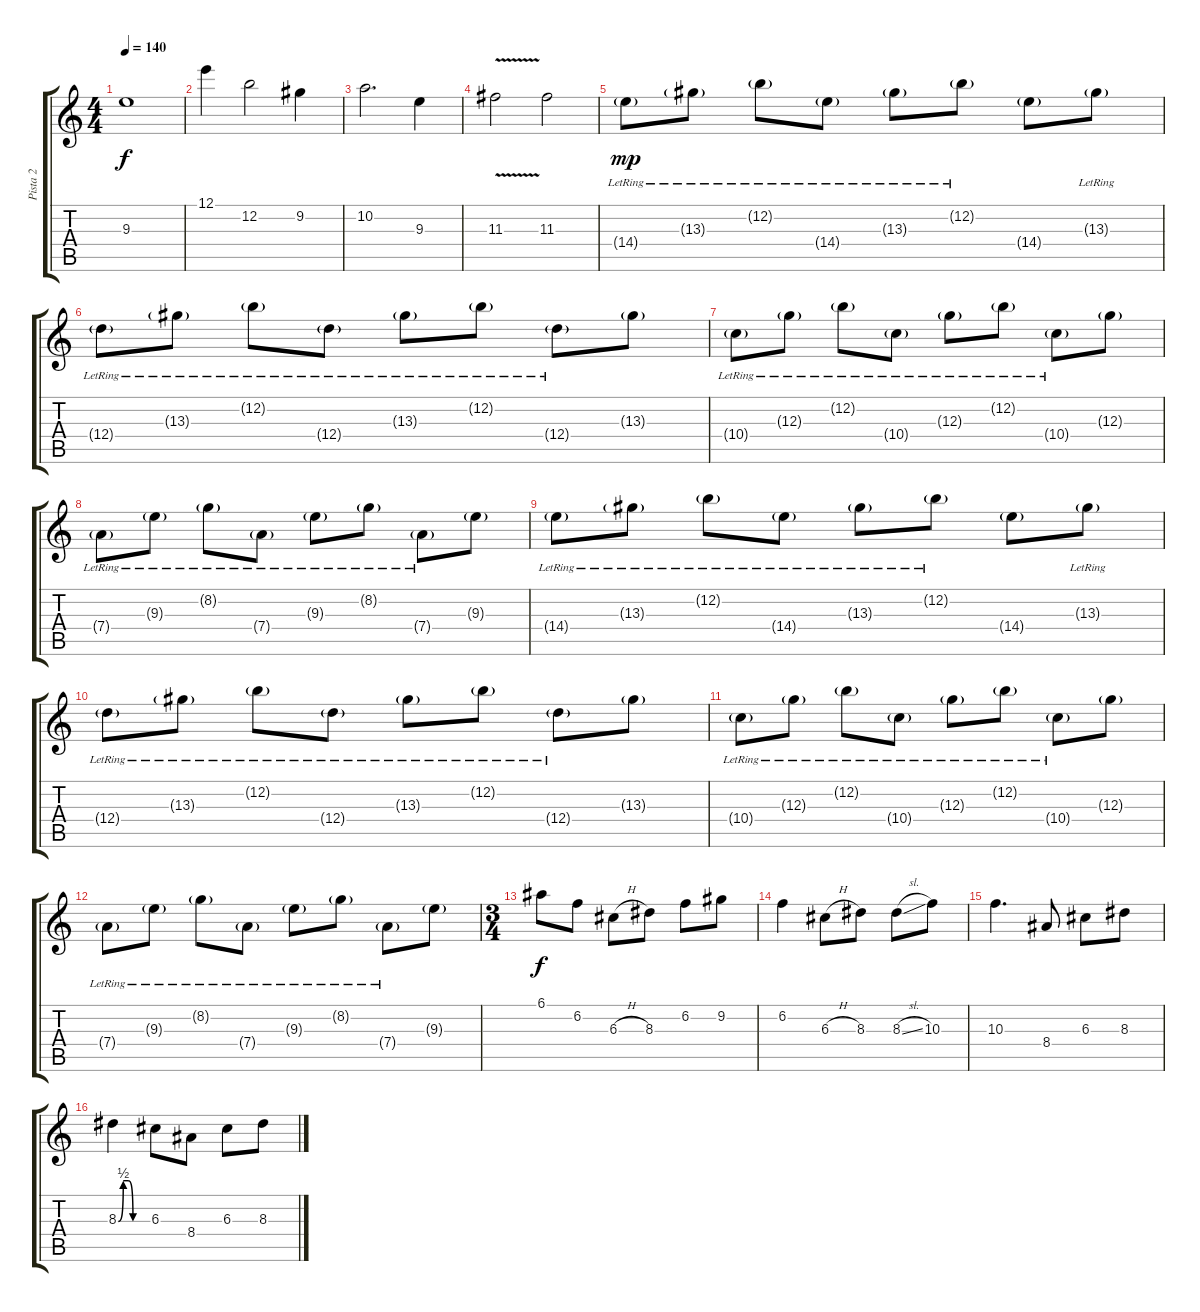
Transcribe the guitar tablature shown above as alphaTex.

\track ("Pista 2" "Pista 2") {instrument acousticguitarsteel}
\staff {score tabs}
\tuning (E4 B3 G3 D3 A2 E2) {hide}
\ts (4 4)
\tempo 140
\clef g2
\ks c
9.3.1{dy f} |
12.1.4 12.2.2 9.2.4 |
10.2.2{d} 9.3.4 |
11.3{v}.2 11.3.2 |
14.4{g lr}.8{dy mp} 13.3{g lr}.8 12.2{g lr}.8 14.4{g lr}.8 13.3{g lr}.8 12.2{g lr}.8 14.4{g}.8 13.3{g lr}.8 |
12.4{g lr}.8 13.3{g lr}.8 12.2{g lr}.8 12.4{g lr}.8 13.3{g lr}.8 12.2{g lr}.8 12.4{g lr}.8 13.3{g}.8 |
10.4{g lr}.8 12.3{g lr}.8 12.2{g lr}.8 10.4{g lr}.8 12.3{g lr}.8 12.2{g lr}.8 10.4{g lr}.8 12.3{g}.8 |
7.4{g lr}.8 9.3{g lr}.8 8.2{g lr}.8 7.4{g lr}.8 9.3{g lr}.8 8.2{g lr}.8 7.4{g lr}.8 9.3{g}.8 |
14.4{g lr}.8 13.3{g lr}.8 12.2{g lr}.8 14.4{g lr}.8 13.3{g lr}.8 12.2{g lr}.8 14.4{g}.8 13.3{g lr}.8 |
12.4{g lr}.8 13.3{g lr}.8 12.2{g lr}.8 12.4{g lr}.8 13.3{g lr}.8 12.2{g lr}.8 12.4{g lr}.8 13.3{g}.8 |
10.4{g lr}.8 12.3{g lr}.8 12.2{g lr}.8 10.4{g lr}.8 12.3{g lr}.8 12.2{g lr}.8 10.4{g lr}.8 12.3{g}.8 |
7.4{g lr}.8 9.3{g lr}.8 8.2{g lr}.8 7.4{g lr}.8 9.3{g lr}.8 8.2{g lr}.8 7.4{g lr}.8 9.3{g}.8 |
\ts (3 4)
6.1.8{dy f} 6.2.8 6.3{h}.8 8.3.8 6.2.8 9.2.8 |
6.2.4 6.3{h}.8 8.3.8 8.3{sl}.8 10.3.8 |
10.3.4{d} 8.4.8 6.3.8 8.3.8 |
8.3{be (custom 0 0 10 2 20 2 30 0 60 0)}.4 6.3.8 8.4.8 6.3.8 8.3.8
